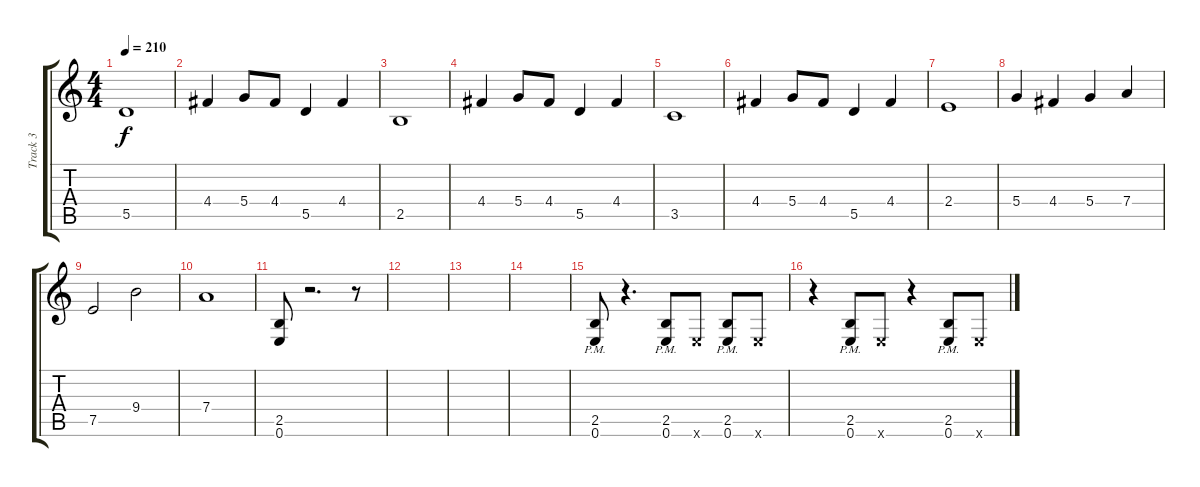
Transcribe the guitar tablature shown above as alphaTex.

\track ("Track 3" "Track 3") {instrument overdrivenguitar}
\staff {score tabs}
\tuning (E4 B3 G3 D3 A2 E2) {hide}
\ts (4 4)
\tempo 210
\clef g2
\ks c
5.5.1{dy f} |
4.4.4 5.4.8 4.4.8 5.5.4 4.4.4 |
2.5.1 |
4.4.4 5.4.8 4.4.8 5.5.4 4.4.4 |
3.5.1 |
4.4.4 5.4.8 4.4.8 5.5.4 4.4.4 |
2.4.1 |
5.4.4 4.4.4 5.4.4 7.4.4 |
7.5.2 9.4.2 |
7.4.1 |
(2.5 0.6).8 r.2{d} r.8 |
|
|
|
(2.5{pm} 0.6{pm}).8 r.4{d} (2.5{pm} 0.6{pm}).8 0.6{x}.8 (2.5{pm} 0.6{pm}).8 0.6{x}.8 |
r.4 (2.5{pm} 0.6{pm}).8 0.6{x}.8 r.4 (2.5{pm} 0.6{pm}).8 0.6{x}.8
